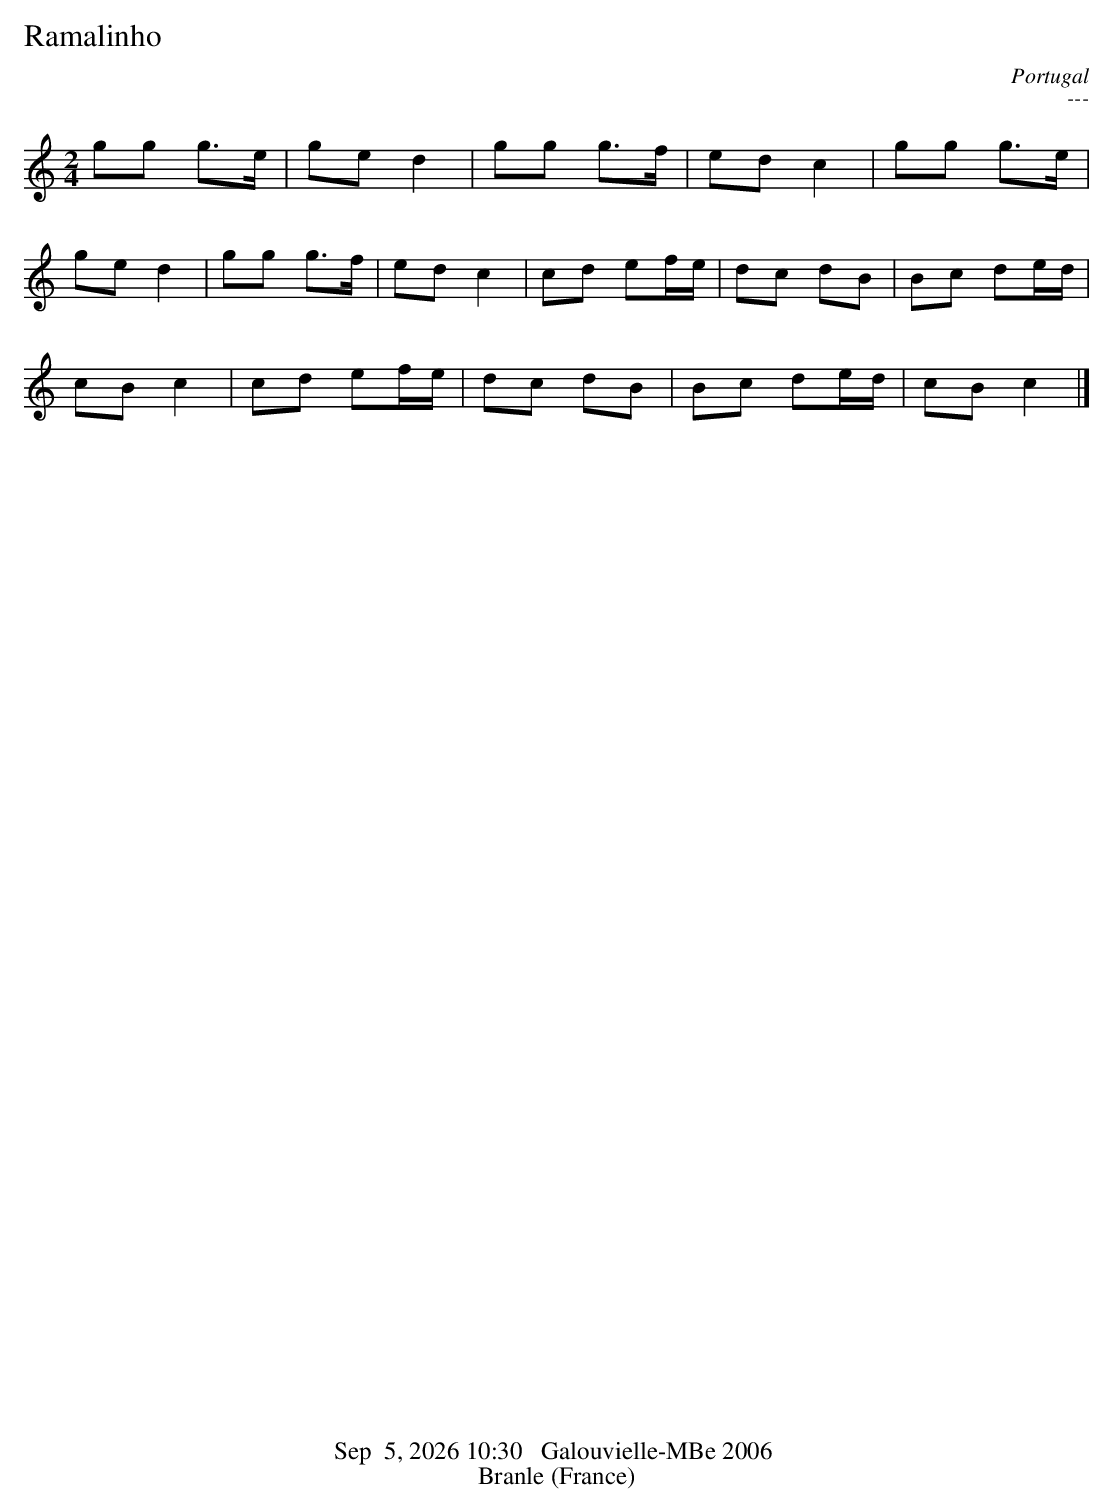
X:1
T:Ramalinho
C:Portugal
M:2/4
L:1/16
K:C
g2g2 g3e|g2e2 d4|g2g2 g3f|e2d2 c4|g2g2 g3e|
g2e2 d4|g2g2 g3f|e2d2 c4|c2d2 e2fe|d2c2 d2B2|B2c2 d2ed|
c2B2 c4|c2d2 e2fe|d2c2 d2B2|B2c2 d2ed|c2B2 c4|]
